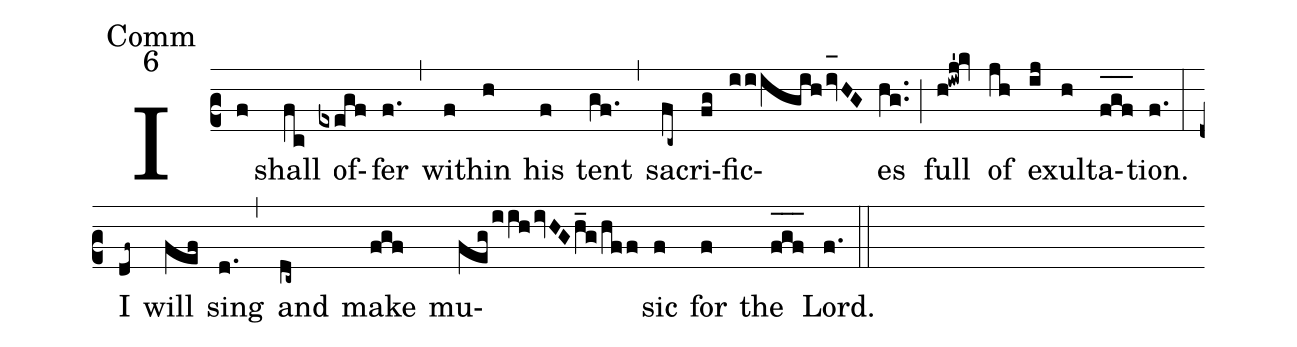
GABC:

annotation: Comm;
annotation: 6;
%%
(c2)I(f) shall(fc) of(exegf)fer(f.) (,)
with(f)in(h) his(f) tent(gf.) (,)
sac(fc~)ri(fg)fic(iiigihiv_[oh:h]HG)es(hg..) (;)
full(h!iwj'!kv) of(jh) ex(ij)ul(h)ta(f_[oh:h]g_[oh:h]f_[oh:h])tion.(f.) (:)
I(df~) will(fef) sing(d.) (,) and(dc~) make(fgf) mu(fegiihivHGh_g/hff)sic(f) for(f) the(f_[oh:h]g_[oh:h]f_[oh:h]) Lord.(f.) (::)
